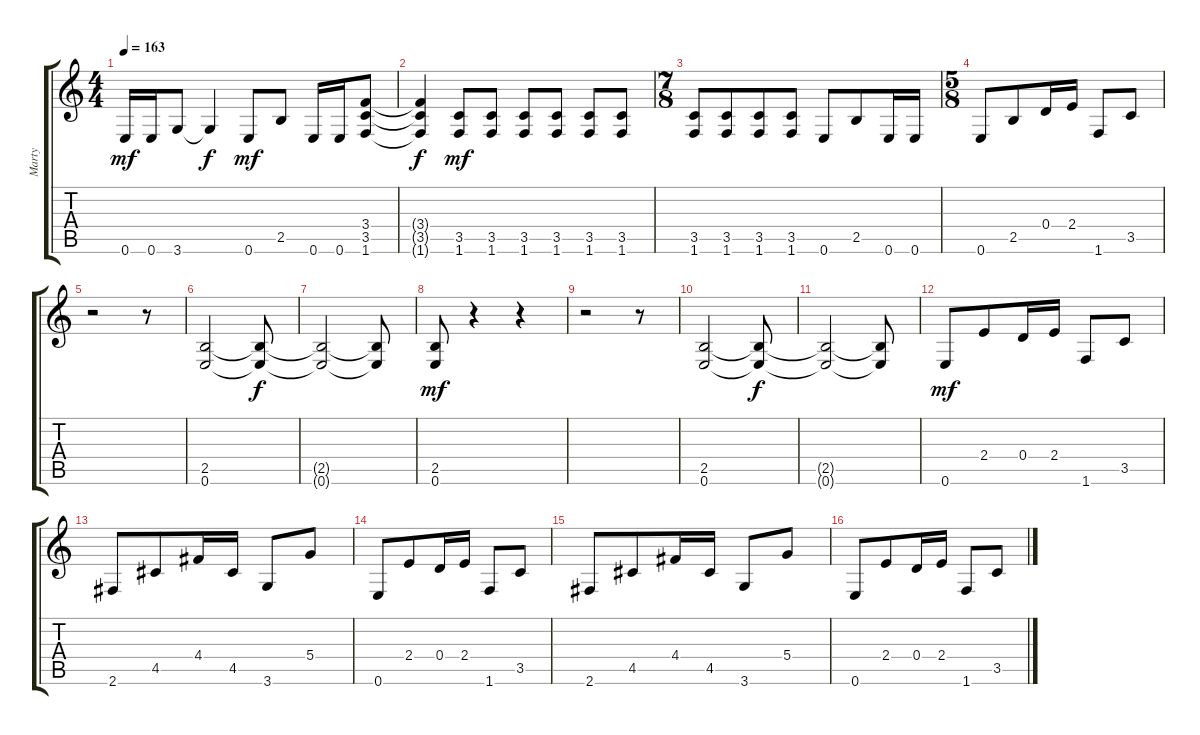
\track ("Marty" "Marty") {instrument distortionguitar}
\staff {score tabs}
\tuning (E4 B3 G3 D3 A2 E2) {hide}
\ts (4 4)
\tempo 163
\clef g2
\ks c
0.6.16{dy mf} 0.6.16 3.6.8 3.6{t}.4{dy f} 0.6.8{dy mf} 2.5.8 0.6.16 0.6.16 (3.4 3.5 1.6).8 |
(3.4{t} 3.5{t} 1.6{t}).4{dy f} (3.5 1.6).8{dy mf} (3.5 1.6).8 (3.5 1.6).8 (3.5 1.6).8 (3.5 1.6).8 (3.5 1.6).8 |
\ts (7 8)
(3.5 1.6).8 (3.5 1.6).8 (3.5 1.6).8 (3.5 1.6).8 0.6.8 2.5.8 0.6.16 0.6.16 |
\ts (5 8)
0.6.8 2.5.8 0.4.16 2.4.16 1.6.8 3.5.8 |
r.2 r.8 |
(2.5 0.6).2 (2.5{t} 0.6{t}).8{dy f} |
(2.5{t} 0.6{t}).2 (2.5{t} 0.6{t}).8 |
(2.5 0.6).8{dy mf} r.4 r.4 |
r.2 r.8 |
(2.5 0.6).2 (2.5{t} 0.6{t}).8{dy f} |
(2.5{t} 0.6{t}).2 (2.5{t} 0.6{t}).8 |
0.6.8{dy mf} 2.4.8 0.4.16 2.4.16 1.6.8 3.5.8 |
2.6.8 4.5.8 4.4.16 4.5.16 3.6.8 5.4.8 |
0.6.8 2.4.8 0.4.16 2.4.16 1.6.8 3.5.8 |
2.6.8 4.5.8 4.4.16 4.5.16 3.6.8 5.4.8 |
0.6.8 2.4.8 0.4.16 2.4.16 1.6.8 3.5.8
